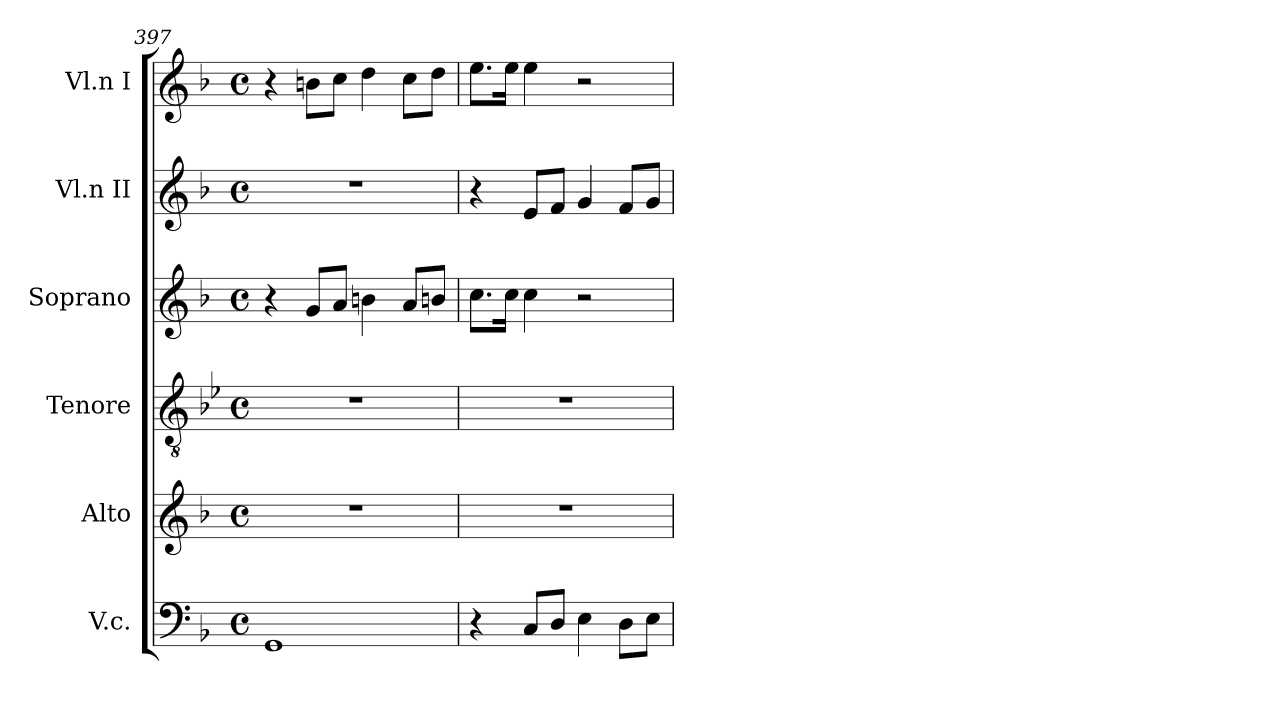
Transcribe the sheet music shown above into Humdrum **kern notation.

**kern	**kern	**kern	**kern	**kern	**kern
*part6	*part5	*part4	*part3	*part2	*part1
*staff6	*staff5	*staff4	*staff3	*staff2	*staff1
*I"V.c.	*I"Alto	*I"Tenore	*I"Soprano	*I"Vl.n II	*I"Vl.n I
*I'V.c.	*I'Alto	*I'Tenore	*I'Soprano	*I'Vl.n II	*I'Vl.n I
*clefF4	*clefG2	*clefGv2	*clefG2	*clefG2	*clefG2
*k[b-]	*k[b-]	*k[b-e-]	*k[b-]	*k[b-]	*k[b-]
*F:	*F:	*B-:	*F:	*F:	*F:
*M4/4	*M4/4	*M4/4	*M4/4	*M4/4	*M4/4
*met(c)	*met(c)	*met(c)	*met(c)	*met(c)	*met(c)
=397	=397	=397	=397	=397	=397
1GG	1r	1r	4r	1r	4r
.	.	.	8g/L	.	8bn\L
.	.	.	8a/J	.	8cc\J
.	.	.	4bn\	.	4dd\
.	.	.	8a/L	.	8cc\L
.	.	.	8bn/J	.	8dd\J
=398	=398	=398	=398	=398	=398
4r	1r	1r	8.cc\L	4r	8.ee\L
.	.	.	16cc\Jk	.	16ee\Jk
8C/L	.	.	4cc\	8e/L	4ee\
8D/J	.	.	.	8f/J	.
4E\	.	.	2r	4g/	2r
8D\L	.	.	.	8f/L	.
8E\J	.	.	.	8g/J	.
=	=	=	=	=	=
*-	*-	*-	*-	*-	*-
